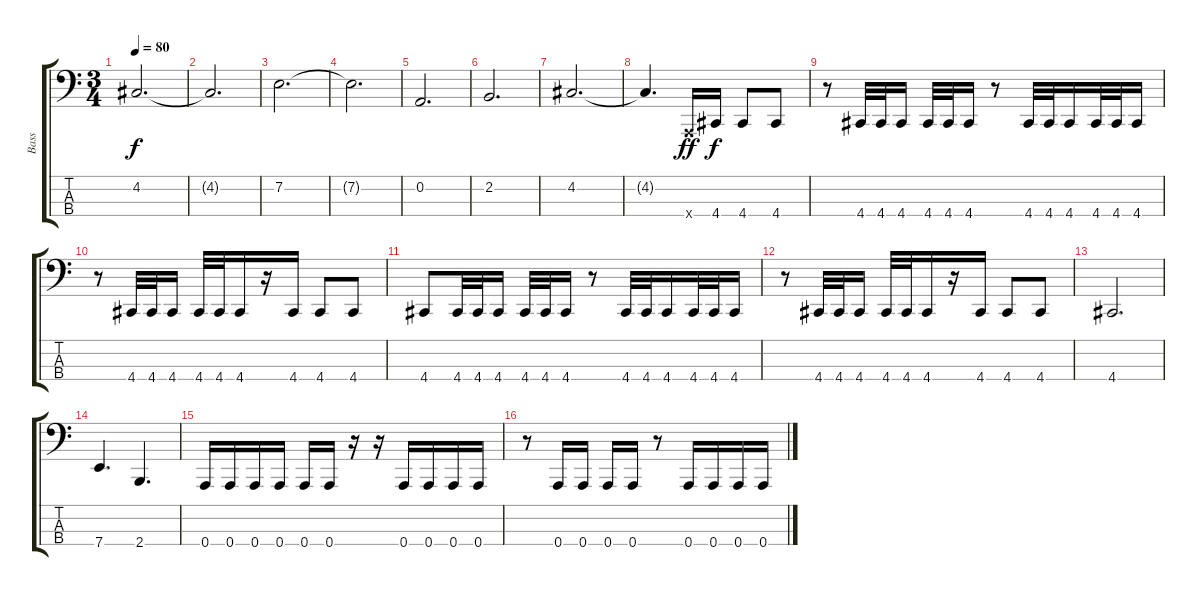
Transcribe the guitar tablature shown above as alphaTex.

\track ("Bass" "Bass") {instrument electricbassfinger}
\staff {score tabs}
\tuning (D2 A1 E1 A0) {hide}
\ts (3 4)
\tempo 80
\clef f4
\ks c
4.2.2{d dy f} |
4.2{t}.2{d} |
7.2.2{d} |
7.2{t}.2{d} |
0.2.2{d} |
2.2.2{d} |
4.2.2{d} |
4.2{t}.4{d} 0.4{x}.16{dy ff} 4.4.16{dy f} 4.4.8 4.4.8 |
r.8 4.4.32 4.4.32 4.4.16 4.4.32 4.4.32 4.4.16 r.8 4.4.32 4.4.32 4.4.16 4.4.32 4.4.32 4.4.16 |
r.8 4.4.32 4.4.32 4.4.16 4.4.32 4.4.32 4.4.16 r.16 4.4.16 4.4.8 4.4.8 |
4.4.8 4.4.32 4.4.32 4.4.16 4.4.32 4.4.32 4.4.16 r.8 4.4.32 4.4.32 4.4.16 4.4.32 4.4.32 4.4.16 |
r.8 4.4.32 4.4.32 4.4.16 4.4.32 4.4.32 4.4.16 r.16 4.4.16 4.4.8 4.4.8 |
4.4.2{d} |
7.4.4{d} 2.4.4{d} |
0.4.16 0.4.16 0.4.16 0.4.16 0.4.16 0.4.16 r.16 r.16 0.4.16 0.4.16 0.4.16 0.4.16 |
r.8 0.4.16 0.4.16 0.4.16 0.4.16 r.8 0.4.16 0.4.16 0.4.16 0.4.16
